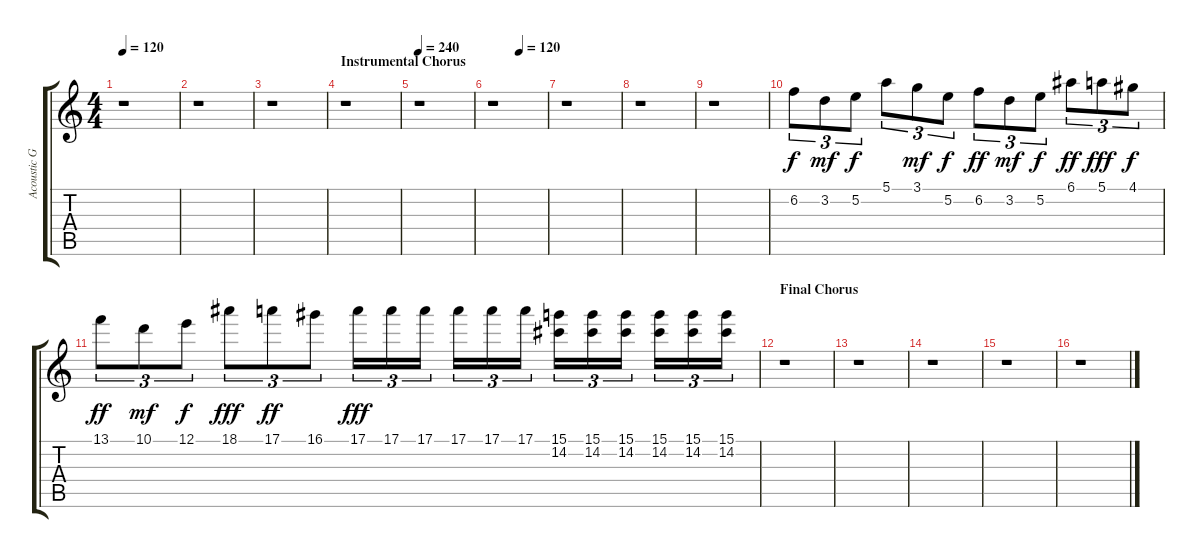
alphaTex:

\track ("Acoustic Guitar (lead)" "Acoustic G") {instrument acousticguitarnylon}
\staff {score tabs}
\tuning (E4 B3 G3 D3 A2 E2) {hide}
\ts (4 4)
\tempo 120
\clef g2
\ks c
r.1{dy f} |
r.1 |
r.1 |
\section ("" "Instrumental Chorus")
r.1 |
\tempo 240
r.1 |
\tempo (120 0.5)
r.1 |
r.1 |
r.1 |
r.1 |
6.2.8{tu (3 2) volume 12 instrument acousticguitarnylon} 3.2.8{tu (3 2) dy mf} 5.2.8{tu (3 2) dy f} 5.1.8{tu (3 2)} 3.1.8{tu (3 2) dy mf} 5.2.8{tu (3 2) dy f} 6.2.8{tu (3 2) dy ff} 3.2.8{tu (3 2) dy mf} 5.2.8{tu (3 2) dy f} 6.1.8{tu (3 2) dy ff} 5.1.8{tu (3 2) dy fff} 4.1.8{tu (3 2) dy f} |
13.1.8{tu (3 2) dy ff volume 16} 10.1.8{tu (3 2) dy mf} 12.1.8{tu (3 2) dy f} 18.1.8{tu (3 2) dy fff} 17.1.8{tu (3 2) dy ff} 16.1.8{tu (3 2)} 17.1.16{tu (3 2) dy fff} 17.1.16{tu (3 2)} 17.1.16{tu (3 2)} 17.1.16{tu (3 2)} 17.1.16{tu (3 2)} 17.1.16{tu (3 2)} (15.1 14.2).16{tu (3 2)} (15.1 14.2).16{tu (3 2)} (15.1 14.2).16{tu (3 2)} (15.1 14.2).16{tu (3 2)} (15.1 14.2).16{tu (3 2)} (15.1 14.2).16{tu (3 2)} |
\section ("" "Final Chorus")
r.1 |
r.1 |
r.1 |
r.1 |
r.1
